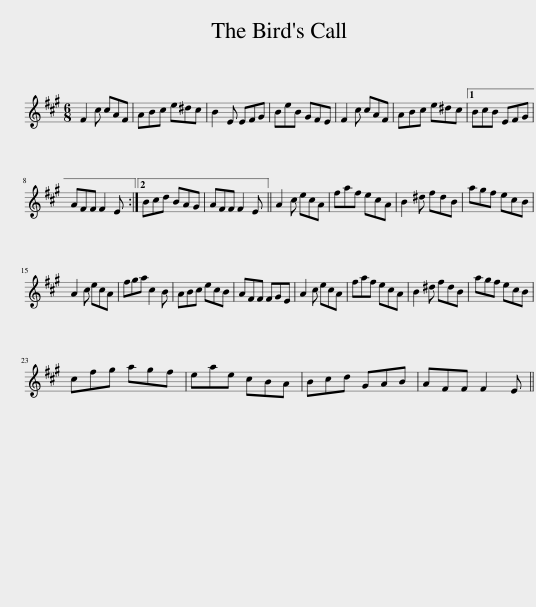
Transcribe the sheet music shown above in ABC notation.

X:1
L:1/8
M:6/8
I:linebreak $
K:A
V:1 treble
V:1
 F2 c cAF | ABc e^dc | B2 E EFG | BeB GFE | F2 c cAF | %5
 ABc e^dc |1 BcB EFG |$ AFF F2 E :|2 Bcd BAG | AFF F2 E || %10
 A2 c ecA | faf ecA | B2 ^d fdB | agf ecB |$ A2 c ecA | %15
 fga c2 B | ABc ecB | AFF FGE | A2 c ecA | faf ecA | %20
 B2 ^d fdB | agf ecB |$ cfg agf | eae cBA | Bcd GAB | %25
 AFF F2 E || %26
